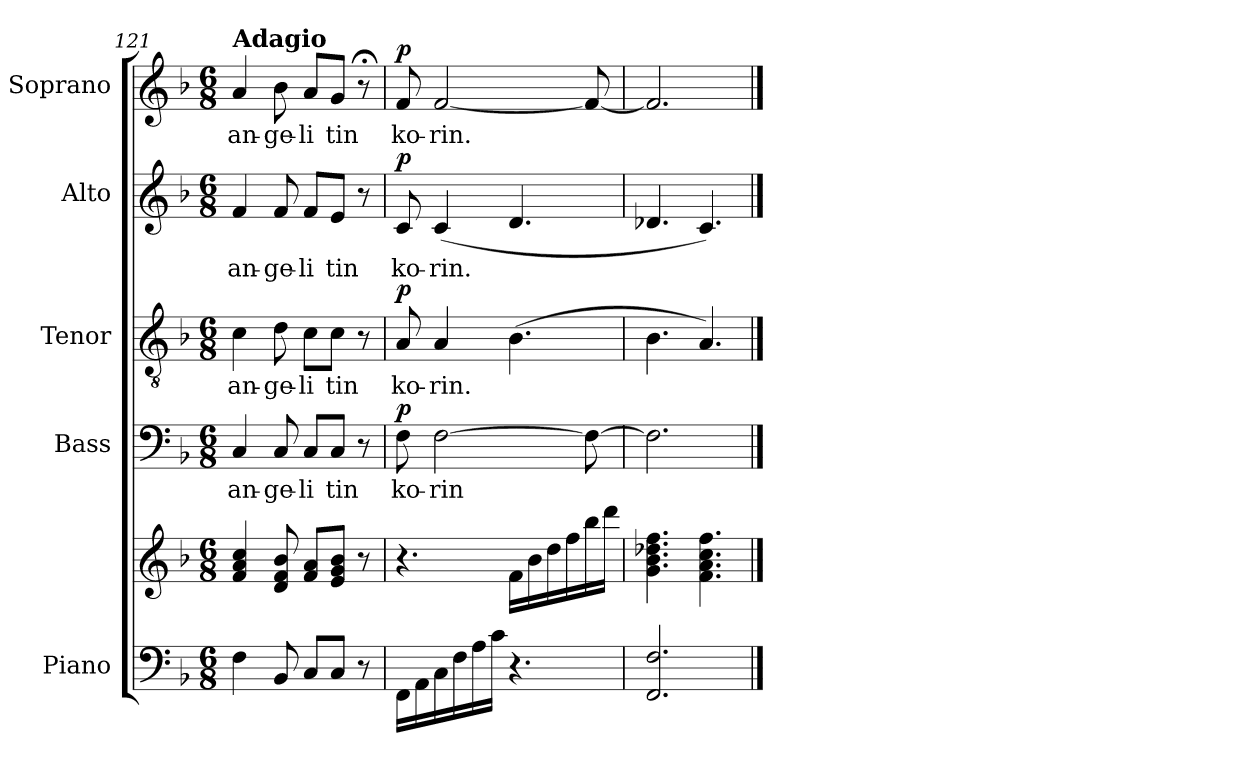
**kern	**kern	**kern	**text	**dynam	**kern	**text	**dynam	**kern	**text	**dynam	**kern	**text	**dynam
*part5	*part5	*part4	*part4	*part4	*part3	*part3	*part3	*part2	*part2	*part2	*part1	*part1	*part1
*staff6	*staff5	*staff4	*staff4	*staff4	*staff3	*staff3	*staff3	*staff2	*staff2	*staff2	*staff1	*staff1	*staff1
*I"Piano	*	*I"Bass	*	*	*I"Tenor	*	*	*I"Alto	*	*	*I"Soprano	*	*
*I'Pno.	*	*I'B.	*	*	*I'T.	*	*	*I'A.	*	*	*I'S.	*	*
*clefF4	*clefG2	*clefF4	*	*	*clefGv2	*	*	*clefG2	*	*	*clefG2	*	*
*k[b-]	*k[b-]	*k[b-]	*	*	*k[b-]	*	*	*k[b-]	*	*	*k[b-]	*	*
*M6/8	*M6/8	*M6/8	*	*	*M6/8	*	*	*M6/8	*	*	*M6/8	*	*
=121	=121	=121	=121	=121	=121	=121	=121	=121	=121	=121	=121	=121	=121
!	!	!	!	!	!	!	!	!	!	!	!LO:TX:a:B:t=Adagio	!	!
!	!	!	!LO:LY:b	!	!	!LO:LY:b	!	!	!LO:LY:b	!	!	!LO:LY:b	!
4F\	4f/ 4a/ 4cc/	4C/	an-	.	4c\	an-	.	4f/	an-	.	4a/	an-	.
!	!	!	!LO:LY:b	!	!	!LO:LY:b	!	!	!LO:LY:b	!	!	!LO:LY:b	!
8BB-/	8d/ 8f/ 8b-/	8C/	-ge-	.	8d\	-ge-	.	8f/	-ge-	.	8b-\	-ge-	.
!	!	!	!LO:LY:b	!	!	!LO:LY:b	!	!	!LO:LY:b	!	!	!LO:LY:b	!
8C/L	8f/ 8a/L	8C/L	-li	.	8c\L	-li	.	8f/L	-li	.	8a/L	-li	.
!	!	!	!LO:LY:b	!	!	!LO:LY:b	!	!	!LO:LY:b	!	!	!LO:LY:b	!
8C/J	8e/ 8g/ 8b-/J	8C/J	tin	.	8c\J	tin	.	8e/J	tin	.	8g/J	tin	.
8r	8r	8r	.	.	8r	.	.	8r	.	.	8r;<	.	.
=122	=122	=122	=122	=122	=122	=122	=122	=122	=122	=122	=122	=122	=122
!	!	!	!LO:LY:b	!LO:DY:b	!	!LO:LY:b	!LO:DY:b	!	!LO:LY:b	!LO:DY:b	!	!LO:LY:b	!LO:DY:b
16FF\LL	4.r	8F\	ko-	p	8A/	ko-	p	8c/	ko-	p	8f/	ko-	p
16AA\	.	.	.	.	.	.	.	.	.	.	.	.	.
!	!	!	!LO:LY:b	!	!	!LO:LY:b	!	!	!LO:LY:b	!	!	!LO:LY:b	!
16C\	.	[2F\	-rin	.	4A/	-rin.	.	(<4c/	-rin.	.	[2f/	-rin.	.
16F\	.	.	.	.	.	.	.	.	.	.	.	.	.
16A\	.	.	.	.	.	.	.	.	.	.	.	.	.
16c\JJ	.	.	.	.	.	.	.	.	.	.	.	.	.
4.r	16f\LL	.	.	.	(>4.B-\	.	.	4.d/	.	.	.	.	.
.	16b-\	.	.	.	.	.	.	.	.	.	.	.	.
.	16dd\	.	.	.	.	.	.	.	.	.	.	.	.
.	16ff\	.	.	.	.	.	.	.	.	.	.	.	.
.	16bb-\	8F\_	.	.	.	.	.	.	.	.	8f/_	.	.
.	16ddd\JJ	.	.	.	.	.	.	.	.	.	.	.	.
=123	=123	=123	=123	=123	=123	=123	=123	=123	=123	=123	=123	=123	=123
2.FF/ 2.F/	4.g\ 4.b-\ 4.dd-X\ 4.ff\	2.F\]	.	.	4.B-\	.	.	4.d-X/	.	.	2.f/]	.	.
.	4.f\ 4.a\ 4.cc\ 4.ff\	.	.	.	4.A/)	.	.	4.c/)	.	.	.	.	.
==	==	==	==	==	==	==	==	==	==	==	==	==	==
*-	*-	*-	*-	*-	*-	*-	*-	*-	*-	*-	*-	*-	*-
